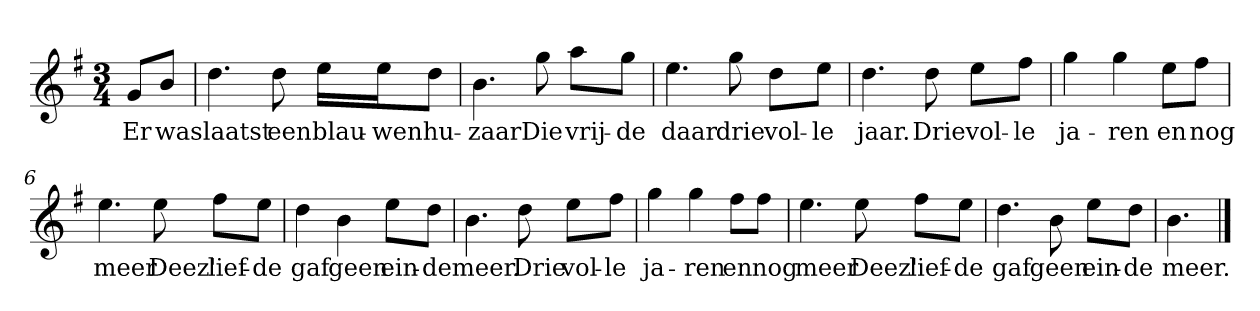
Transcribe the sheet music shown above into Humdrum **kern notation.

**kern	**text
*part1	*part1
*staff1	*staff1
*clefG2	*
*k[f#]	*
*G:	*
*M3/4	*
*MM120	*
=	=
8g/L	Er
8b/J	was
=1	=1
4.dd	laatst
8dd	een
16ee\LL	blau-
16ee\J	-wen
8dd\J	hu-
=2	=2
4.b	-zaar
8gg	Die
8aa\L	vrij-
8gg\J	-de
=3	=3
4.ee	daar
8gg	drie
8dd\L	vol-
8ee\J	-le
=4	=4
4.dd	jaar.
8dd	Drie
8ee\L	vol-
8ff#\J	-le
=5	=5
4gg	ja-
4gg	-ren
8ee\L	en
8ff#\J	nog
=6	=6
4.ee	meer
8ee	Deez'
8ff#\L	lief-
8ee\J	-de
=7	=7
4dd	gaf
4b	geen
8ee\L	ein-
8dd\J	-de
=8	=8
4.b	meer.
8dd	Drie
8ee\L	vol-
8ff#\J	-le
=9	=9
4gg	ja-
4gg	-ren
8ff#\L	en
8ff#\J	nog
=10	=10
4.ee	meer
8ee	Deez'
8ff#\L	lief-
8ee\J	-de
=11	=11
4.dd	gaf
8b	geen
8ee\L	ein-
8dd\J	-de
=12	=12
4.b	meer.
==	==
*-	*-
